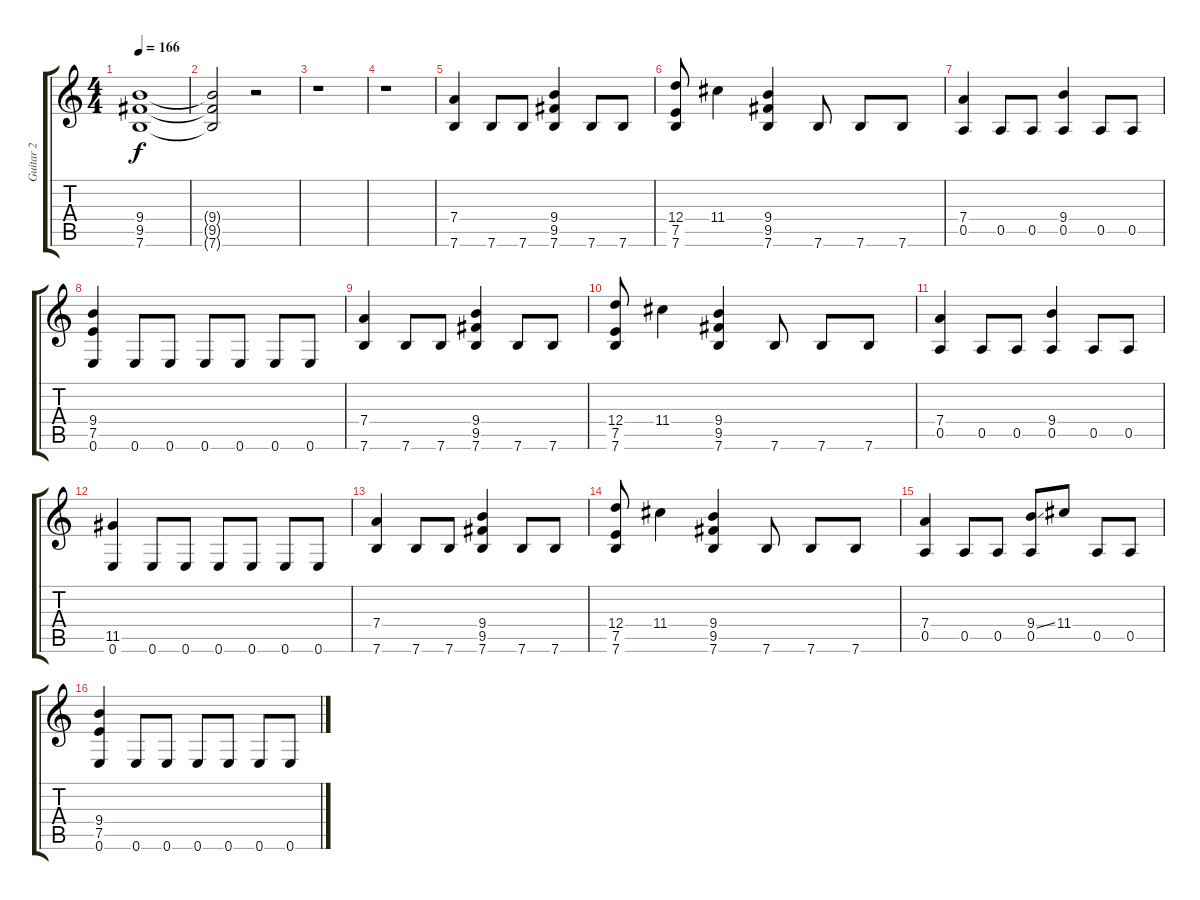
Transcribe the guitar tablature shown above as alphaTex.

\track ("Guitar 2" "Guitar 2") {instrument distortionguitar}
\staff {score tabs}
\tuning (E4 B3 G3 D3 A2 E2) {hide}
\ts (4 4)
\tempo 166
\clef g2
\ks c
(9.4{t} 9.5{t} 7.6{t}).1{dy f} |
(9.4{t} 9.5{t} 7.6{t}).2 r.2 |
r.1 |
r.1 |
(7.4 7.6).4 7.6.8 7.6.8 (9.4 9.5 7.6).4 7.6.8 7.6.8 |
(12.4 7.5 7.6).8 11.4.4 (9.4 9.5 7.6).4 7.6.8 7.6.8 7.6.8 |
(7.4 0.5).4 0.5.8 0.5.8 (9.4 0.5).4 0.5.8 0.5.8 |
(9.4 7.5 0.6).4 0.6.8 0.6.8 0.6.8 0.6.8 0.6.8 0.6.8 |
(7.4 7.6).4 7.6.8 7.6.8 (9.4 9.5 7.6).4 7.6.8 7.6.8 |
(12.4 7.5 7.6).8 11.4.4 (9.4 9.5 7.6).4 7.6.8 7.6.8 7.6.8 |
(7.4 0.5).4 0.5.8 0.5.8 (9.4 0.5).4 0.5.8 0.5.8 |
(11.5 0.6).4 0.6.8 0.6.8 0.6.8 0.6.8 0.6.8 0.6.8 |
(7.4 7.6).4 7.6.8 7.6.8 (9.4 9.5 7.6).4 7.6.8 7.6.8 |
(12.4 7.5 7.6).8 11.4.4 (9.4 9.5 7.6).4 7.6.8 7.6.8 7.6.8 |
(7.4 0.5).4 0.5.8 0.5.8 (9.4{ss} 0.5).8 11.4.8 0.5.8 0.5.8 |
(9.4 7.5 0.6).4 0.6.8 0.6.8 0.6.8 0.6.8 0.6.8 0.6.8
